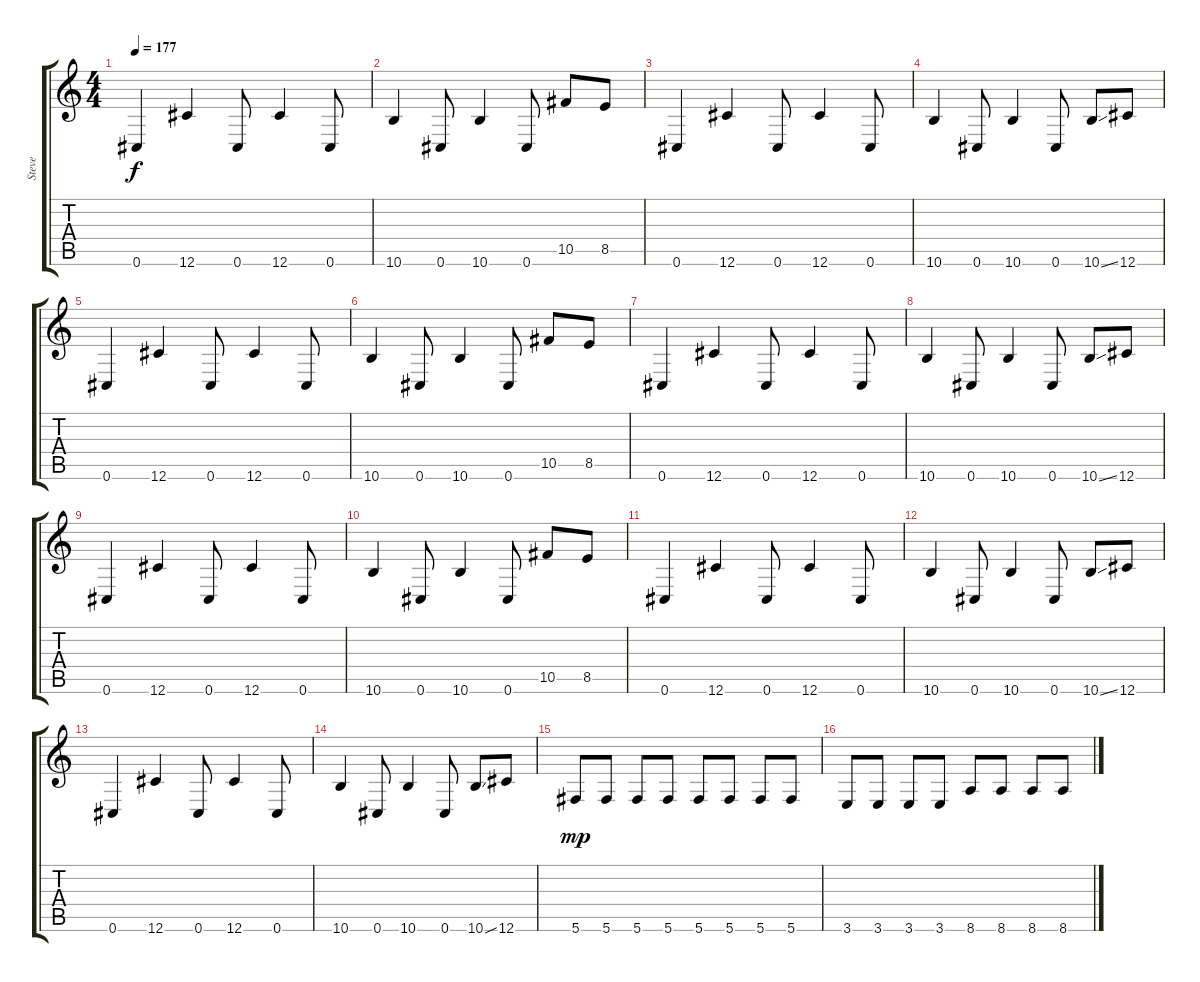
\track ("Steve" "Steve") {instrument acousticbass}
\staff {score tabs}
\tuning (Eb4 Bb3 Gb3 Db3 Ab2 Db2) {hide}
\ts (4 4)
\tempo 177
\clef g2
\ks c
0.6.4{dy f} 12.6.4 0.6.8 12.6.4 0.6.8 |
10.6.4 0.6.8 10.6.4 0.6.8 10.5.8 8.5.8 |
0.6.4 12.6.4 0.6.8 12.6.4 0.6.8 |
10.6.4 0.6.8 10.6.4 0.6.8 10.6{ss}.8 12.6.8 |
0.6.4 12.6.4 0.6.8 12.6.4 0.6.8 |
10.6.4 0.6.8 10.6.4 0.6.8 10.5.8 8.5.8 |
0.6.4 12.6.4 0.6.8 12.6.4 0.6.8 |
10.6.4 0.6.8 10.6.4 0.6.8 10.6{ss}.8 12.6.8 |
0.6.4 12.6.4 0.6.8 12.6.4 0.6.8 |
10.6.4 0.6.8 10.6.4 0.6.8 10.5.8 8.5.8 |
0.6.4 12.6.4 0.6.8 12.6.4 0.6.8 |
10.6.4 0.6.8 10.6.4 0.6.8 10.6{ss}.8 12.6.8 |
0.6.4 12.6.4 0.6.8 12.6.4 0.6.8 |
10.6.4 0.6.8 10.6.4 0.6.8 10.6{ss}.8 12.6.8 |
5.6.8{dy mp} 5.6.8 5.6.8 5.6.8 5.6.8 5.6.8 5.6.8 5.6.8 |
3.6.8 3.6.8 3.6.8 3.6.8 8.6.8 8.6.8 8.6.8 8.6.8
